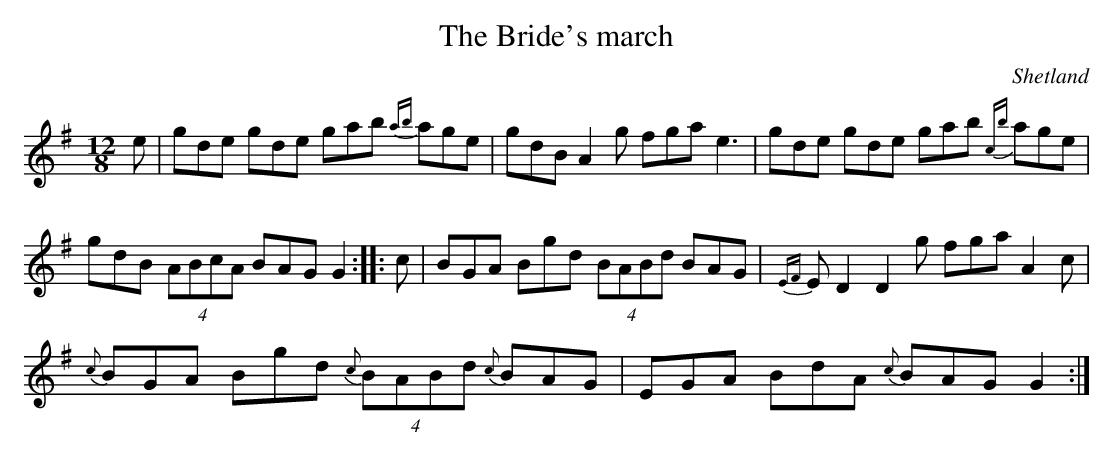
X:1
T:Bride's march, The
O:Shetland
M:12/8
K:G
e |\
gde gde gab {ab}age | gdB A2g fga e3 | \
gde gde gab {cb}age |
gdB (4ABcA BAG G2 :: c |\
BGA Bgd (4BABd BAG | \
{EF}ED2 D2g fga A2c |
{c}BGA Bgd (4{c}BABd {c}BAG | EGA BdA {c}BAG G2:|
